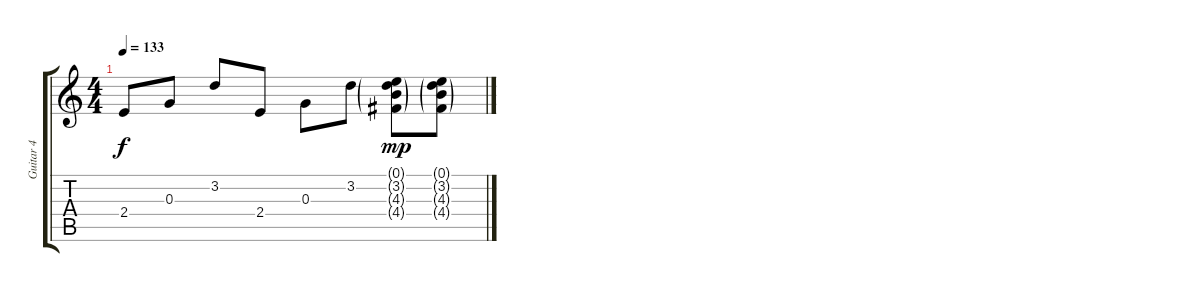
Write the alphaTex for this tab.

\track ("Guitar 4" "Guitar 4") {instrument acousticguitarsteel}
\staff {score tabs}
\tuning (E4 B3 G3 D3 A2 E2) {hide}
\ts (4 4)
\tempo 133
\clef g2
\ks c
2.4.8{dy f} 0.3.8 3.2.8 2.4.8 0.3.8 3.2.8 (0.1{g} 3.2{g} 4.3{g} 4.4{g}).8{dy mp} (0.1{g} 3.2{g} 4.3{g} 4.4{g}).8
